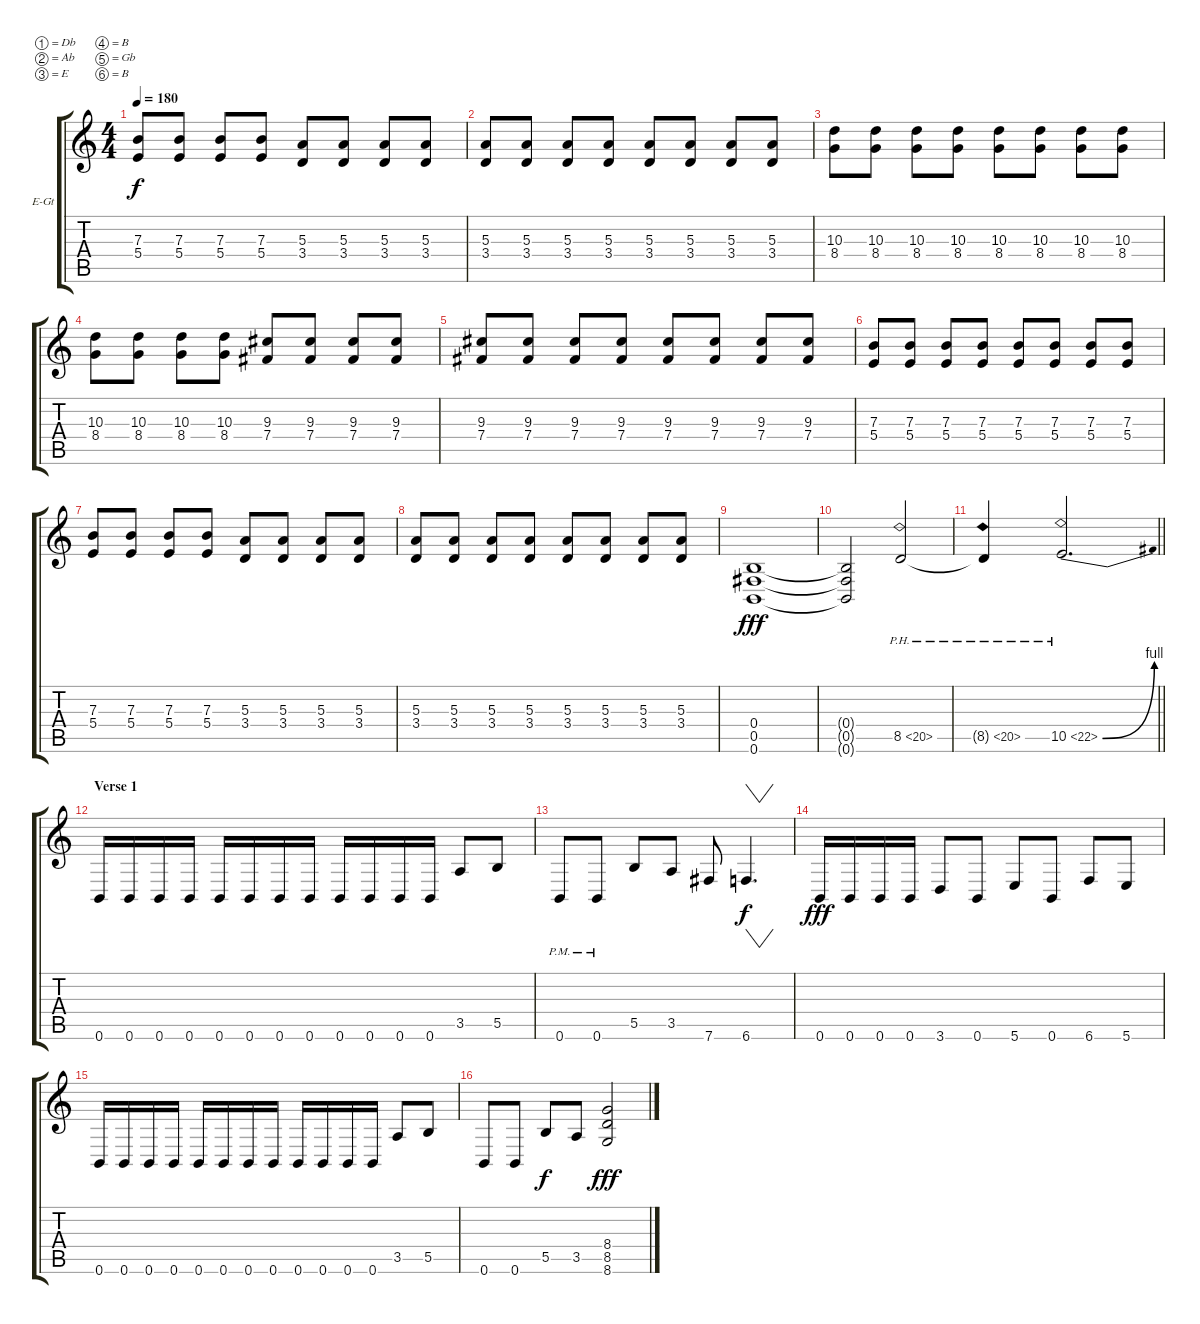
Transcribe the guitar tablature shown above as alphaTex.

\bracketExtendMode groupsimilarinstruments
\firstSystemTrackNameOrientation horizontal
\otherSystemsTrackNameOrientation horizontal
\track ("Guitar #2" "E-Gt") {instrument overdrivenguitar}
\staff {score tabs}
\tuning (Db4 Ab3 E3 B2 Gb2 B1)
\ts (4 4)
\tempo 180
\clef g2
\ks c
(7.3 5.4).8{dy f} (7.3 5.4).8 (7.3 5.4).8 (7.3 5.4).8 (5.3 3.4).8 (5.3 3.4).8 (5.3 3.4).8 (5.3 3.4).8 |
(5.3 3.4).8 (5.3 3.4).8 (5.3 3.4).8 (5.3 3.4).8 (5.3 3.4).8 (5.3 3.4).8 (5.3 3.4).8 (5.3 3.4).8 |
(10.3 8.4).8 (10.3 8.4).8 (10.3 8.4).8 (10.3 8.4).8 (10.3 8.4).8 (10.3 8.4).8 (10.3 8.4).8 (10.3 8.4).8 |
(10.3 8.4).8 (10.3 8.4).8 (10.3 8.4).8 (10.3 8.4).8 (9.3 7.4).8 (9.3 7.4).8 (9.3 7.4).8 (9.3 7.4).8 |
(9.3 7.4).8 (9.3 7.4).8 (9.3 7.4).8 (9.3 7.4).8 (9.3 7.4).8 (9.3 7.4).8 (9.3 7.4).8 (9.3 7.4).8 |
(7.3 5.4).8 (7.3 5.4).8 (7.3 5.4).8 (7.3 5.4).8 (7.3 5.4).8 (7.3 5.4).8 (7.3 5.4).8 (7.3 5.4).8 |
(7.3 5.4).8 (7.3 5.4).8 (7.3 5.4).8 (7.3 5.4).8 (5.3 3.4).8 (5.3 3.4).8 (5.3 3.4).8 (5.3 3.4).8 |
(5.3 3.4).8 (5.3 3.4).8 (5.3 3.4).8 (5.3 3.4).8 (5.3 3.4).8 (5.3 3.4).8 (5.3 3.4).8 (5.3 3.4).8 |
(0.4 0.5 0.6).1{dy fff} |
(0.4{t} 0.5{t} 0.6{t}).2 8.5{ph 12}.2 |
\barLineRight lightlight
8.5{ph 12 t}.4 10.5{be (bend 0 0 60 4) ph 12}.2{d} |
\section ("" "Verse 1")
0.6.16 0.6.16 0.6.16 0.6.16 0.6.16 0.6.16 0.6.16 0.6.16 0.6.16 0.6.16 0.6.16 0.6.16 3.5.8 5.5.8 |
0.6{pm}.8 0.6{pm}.8 5.5.8 3.5.8 7.6.8 6.6.4{vw d dy f} |
0.6.16{dy fff} 0.6.16 0.6.16 0.6.16 3.6.8 0.6.8 5.6.8 0.6.8 6.6.8 5.6.8 |
0.6.16 0.6.16 0.6.16 0.6.16 0.6.16 0.6.16 0.6.16 0.6.16 0.6.16 0.6.16 0.6.16 0.6.16 3.5.8 5.5.8 |
0.6.8 0.6.8 5.5.8{dy f} 3.5.8 (8.4 8.5 8.6).2{dy fff}
